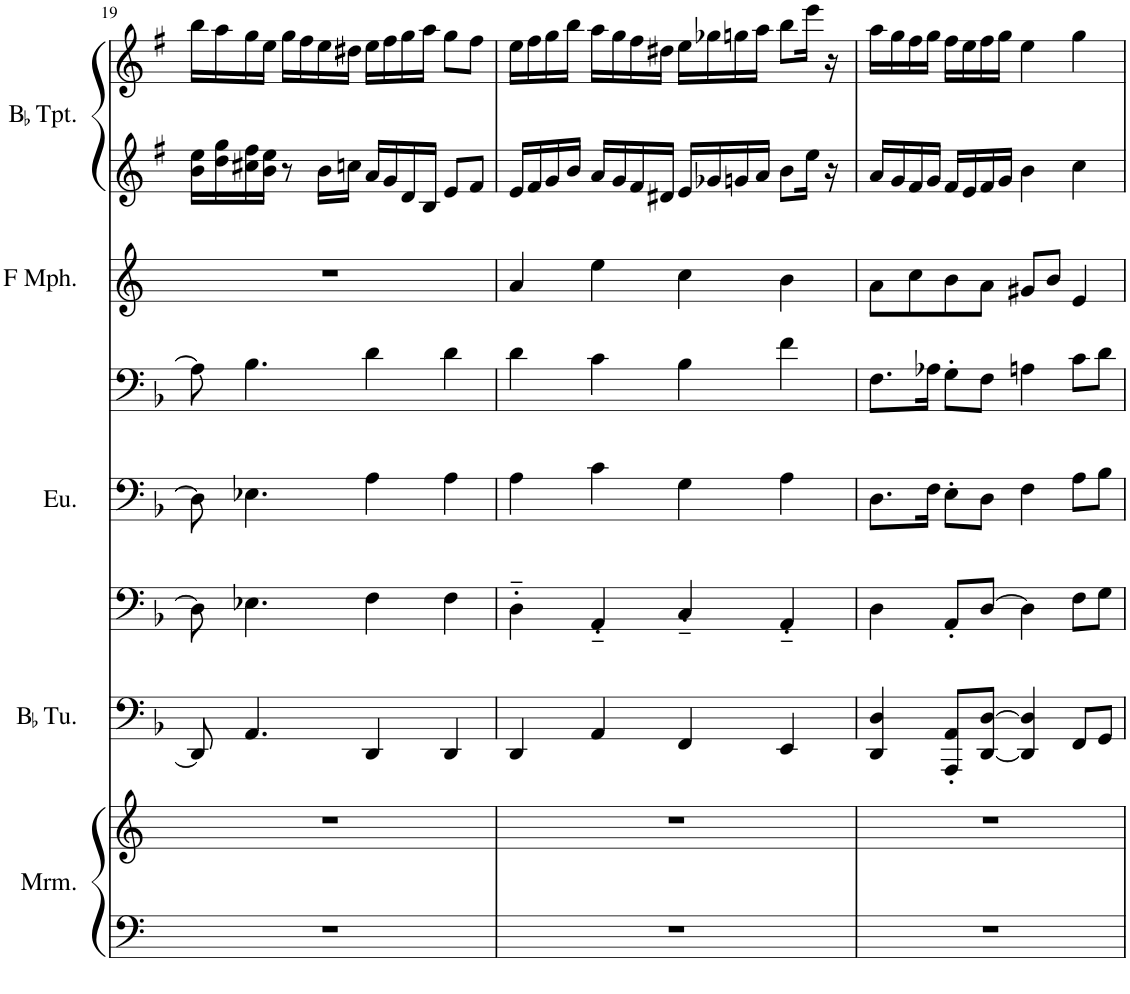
**kern	**kern	**kern	**kern	**kern	**kern	**kern	**kern	**kern
*part5	*part5	*part4	*part3	*part3	*part3	*part2	*part1	*part1
*staff9	*staff8	*staff7	*staff6	*staff5	*staff4	*staff3	*staff2	*staff1
*I"Marimba	*	*I"BaccidentalFlat Tuba	*I"Euphonium	*	*	*I"F Mellophone	*I"BaccidentalFlat Trumpet	*
*I'Mrm.	*	*I'BaccidentalFlat Tu.	*I'Eu.	*	*	*I'F Mph.	*I'BaccidentalFlat Tpt.	*
!!LO:PB:g=z
*clefF4	*clefG2	*clefF4	*clefF4	*clefF4	*clefF4	*clefG2	*clefG2	*clefG2
*	*	*Trd4c7	*Trd4c7	*Trd4c7	*Trd4c7	*Trd4c7	*Trd1c2	*Trd1c2
*k[]	*k[]	*k[b-]	*k[b-]	*k[b-]	*k[b-]	*k[]	*k[f#]	*k[f#]
*M4/4	*M4/4	*M4/4	*M4/4	*M4/4	*M4/4	*M4/4	*M4/4	*M4/4
=19	=19	=19	=19	=19	=19	=19	=19	=19
1r	1r	8DD/]	8D\]	8D\]	8A\]	1r	16b\ 16ee\LL	16bb\LL
.	.	.	.	.	.	.	16dd\ 16gg\	16aa\
.	.	4.AA/	4.E-X\	4.E-X\	4.B-\	.	16cc#X\ 16ff#\	16gg\
.	.	.	.	.	.	.	16b\ 16ee\JJ	16ee\JJ
.	.	.	.	.	.	.	8r	16gg\LL
.	.	.	.	.	.	.	.	16ff#\
.	.	.	.	.	.	.	16b\LL	16ee\
.	.	.	.	.	.	.	16ccn\JJ	16dd#X\JJ
.	.	4DD/	4F\	4A\	4d\	.	16a/LL	16ee\LL
.	.	.	.	.	.	.	16g/	16ff#\
.	.	.	.	.	.	.	16d/	16gg\
.	.	.	.	.	.	.	16B/JJ	16aa\JJ
.	.	4DD/	4F\	4A\	4d\	.	8e/L	8gg\L
.	.	.	.	.	.	.	8f#/J	8ff#\J
=20	=20	=20	=20	=20	=20	=20	=20	=20
1r	1r	4DD/	4D'~\	4A\	4d\	4a/	16e/LL	16ee\LL
.	.	.	.	.	.	.	16f#/	16ff#\
.	.	.	.	.	.	.	16g/	16gg\
.	.	.	.	.	.	.	16b/JJ	16bb\JJ
.	.	4AA/	4AA'~/	4c\	4c\	4ee\	16a/LL	16aa\LL
.	.	.	.	.	.	.	16g/	16gg\
.	.	.	.	.	.	.	16f#/	16ff#\
.	.	.	.	.	.	.	16d#X/JJ	16dd#X\JJ
.	.	4FF/	4C'~/	4G\	4B-\	4cc\	16e/LL	16ee\LL
.	.	.	.	.	.	.	16g-X/	16gg-X\
.	.	.	.	.	.	.	16gn/	16ggn\
.	.	.	.	.	.	.	16a/JJ	16aa\JJ
.	.	4EE/	4AA'~/	4A\	4f\	4b\	8b\L	8bb\L
.	.	.	.	.	.	.	16ee\Jk	16eee\Jk
.	.	.	.	.	.	.	16r	16r
=21	=21	=21	=21	=21	=21	=21	=21	=21
1r	1r	4DD/ 4D/	4D\	8.D\L	8.F\L	8a\L	16a/LL	16aa\LL
.	.	.	.	.	.	.	16g/	16gg\
.	.	.	.	.	.	8cc\	16f#/	16ff#\
.	.	.	.	16F\Jk	16A-X\Jk	.	16g/JJ	16gg\JJ
.	.	8AAA/' 8AA/'L	8AA'/L	8E'\L	8G'\L	8b\	16f#/LL	16ff#\LL
.	.	.	.	.	.	.	16e/	16ee\
.	.	[8DD/ [8D/J	[8D/J	8D\J	8F\J	8a\J	16f#/	16ff#\
.	.	.	.	.	.	.	16g/JJ	16gg\JJ
.	.	4DD/] 4D/]	4D\]	4F\	4An\	8g#X/L	4b\	4ee\
.	.	.	.	.	.	8b/J	.	.
.	.	8FF/L	8F\L	8A\L	8c\L	4e/	4cc\	4gg\
.	.	8GG/J	8G\J	8B-\J	8d\J	.	.	.
=	=	=	=	=	=	=	=	=
*-	*-	*-	*-	*-	*-	*-	*-	*-
